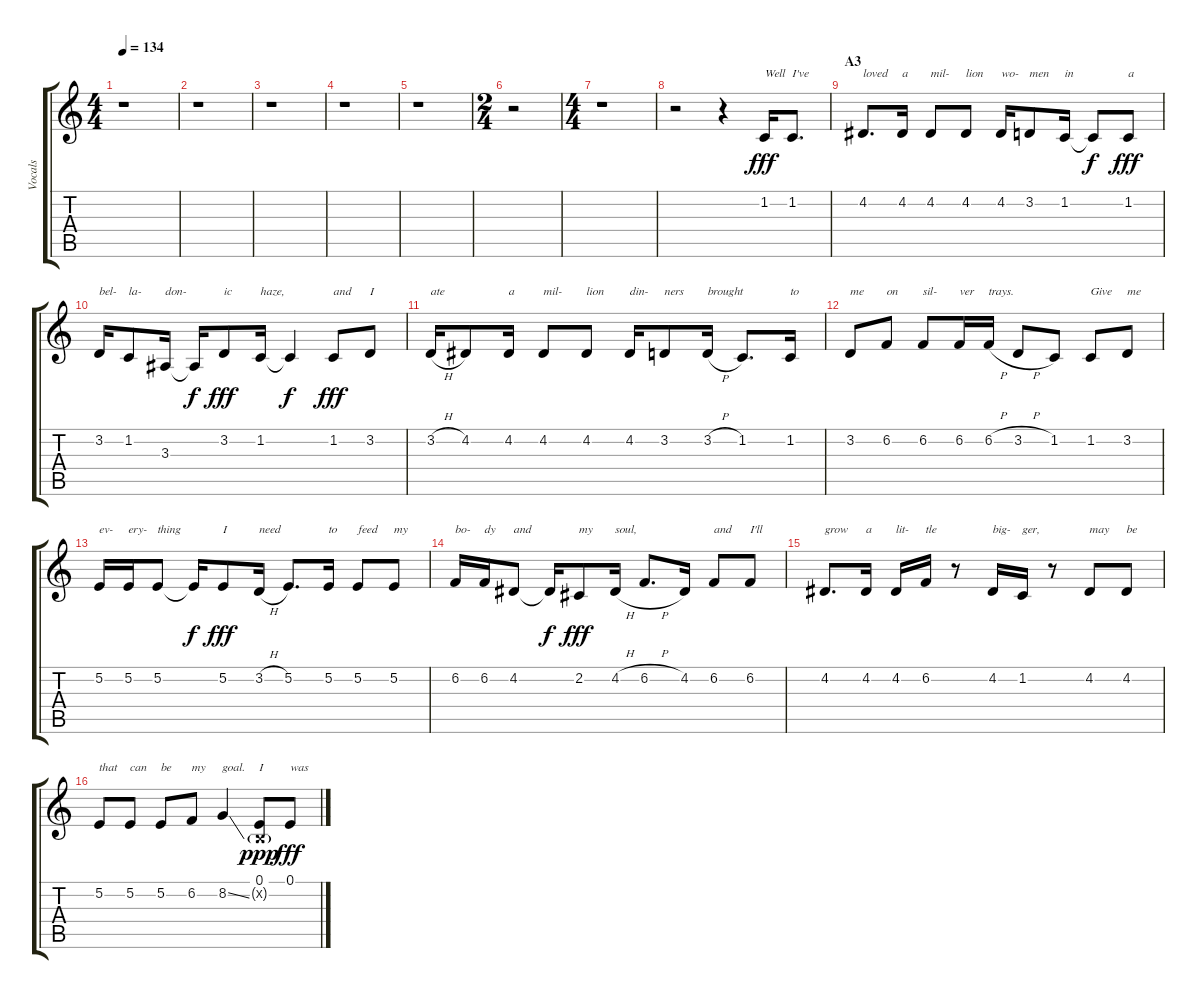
\track ("Vocals" "Vocals") {instrument lead6voice}
\staff {score tabs}
\tuning (E4 B3 G3 D3 A2 E2) {hide}
\ts (4 4)
\tempo 134
\clef g2
\ks c
r.1{dy fff} |
r.1 |
r.1 |
r.1 |
r.1 |
\ts (2 4)
r.2 |
\ts (4 4)
r.1 |
r.2 r.4 1.2.16{txt "Well"} 1.2.8{d txt "I've"} |
\section ("" "A3")
4.2.8{d txt "loved"} 4.2.16{txt "a"} 4.2.8{txt "mil-"} 4.2.8{txt "lion"} 4.2.16{txt "wo-"} 3.2.8{txt "men"} 1.2.16{txt "in"} 1.2{t}.8{dy f} 1.2.8{txt "a" dy fff} |
3.2.16{txt "bel-"} 1.2.8{txt "la-"} 3.3.16{txt "don-"} 3.3{t}.16{dy f} 3.2.8{txt "ic" dy fff} 1.2.16{txt "haze,"} 1.2{t}.4{dy f} 1.2.8{txt "and" dy fff} 3.2.8{txt "I"} |
3.2{h}.16{txt "ate"} 4.2.8 4.2.16{txt "a"} 4.2.8{txt "mil-"} 4.2.8{txt "lion"} 4.2.16{txt "din-"} 3.2.8{txt "ners"} 3.2{h}.16{txt "brought"} 1.2.8{d} 1.2.16{txt "to"} |
3.2.8{txt "me"} 6.2.8{txt "on"} 6.2.8{txt "sil-"} 6.2.16{txt "ver"} 6.2{h}.16{txt "trays."} 3.2{h}.8 1.2.8 1.2.8{txt "Give"} 3.2.8{txt "me"} |
5.2.16{txt "ev-"} 5.2.16{txt "ery-"} 5.2.8{txt "thing"} 5.2{t}.16{dy f} 5.2.8{txt "I" dy fff} 3.2{h}.16{txt "need"} 5.2.8{d} 5.2.16{txt "to"} 5.2.8{txt "feed"} 5.2.8{txt "my"} |
6.2.16{txt "bo-"} 6.2.16{txt "dy"} 4.2.8{txt "and"} 4.2{t}.16{dy f} 2.2.8{txt "my" dy fff} 4.2{h}.16{txt "soul,"} 6.2{h}.8{d} 4.2.16 6.2.8{txt "and"} 6.2.8{txt "I'll"} |
4.2.8{d txt "grow"} 4.2.16{txt "a"} 4.2.16{txt "lit-"} 6.2.16{txt "tle"} r.8 4.2.16{txt "big-"} 1.2.16{txt "ger,"} r.8 4.2.8{txt "may"} 4.2.8{txt "be"} |
5.2.8{txt "that"} 5.2.8{txt "can"} 5.2.8{txt "be"} 6.2.8{txt "my"} 8.2{ss}.4{txt "goal."} (0.1 0.2{g x}).8{txt "I" dy ppp} 0.1.8{txt "was" dy fff}
